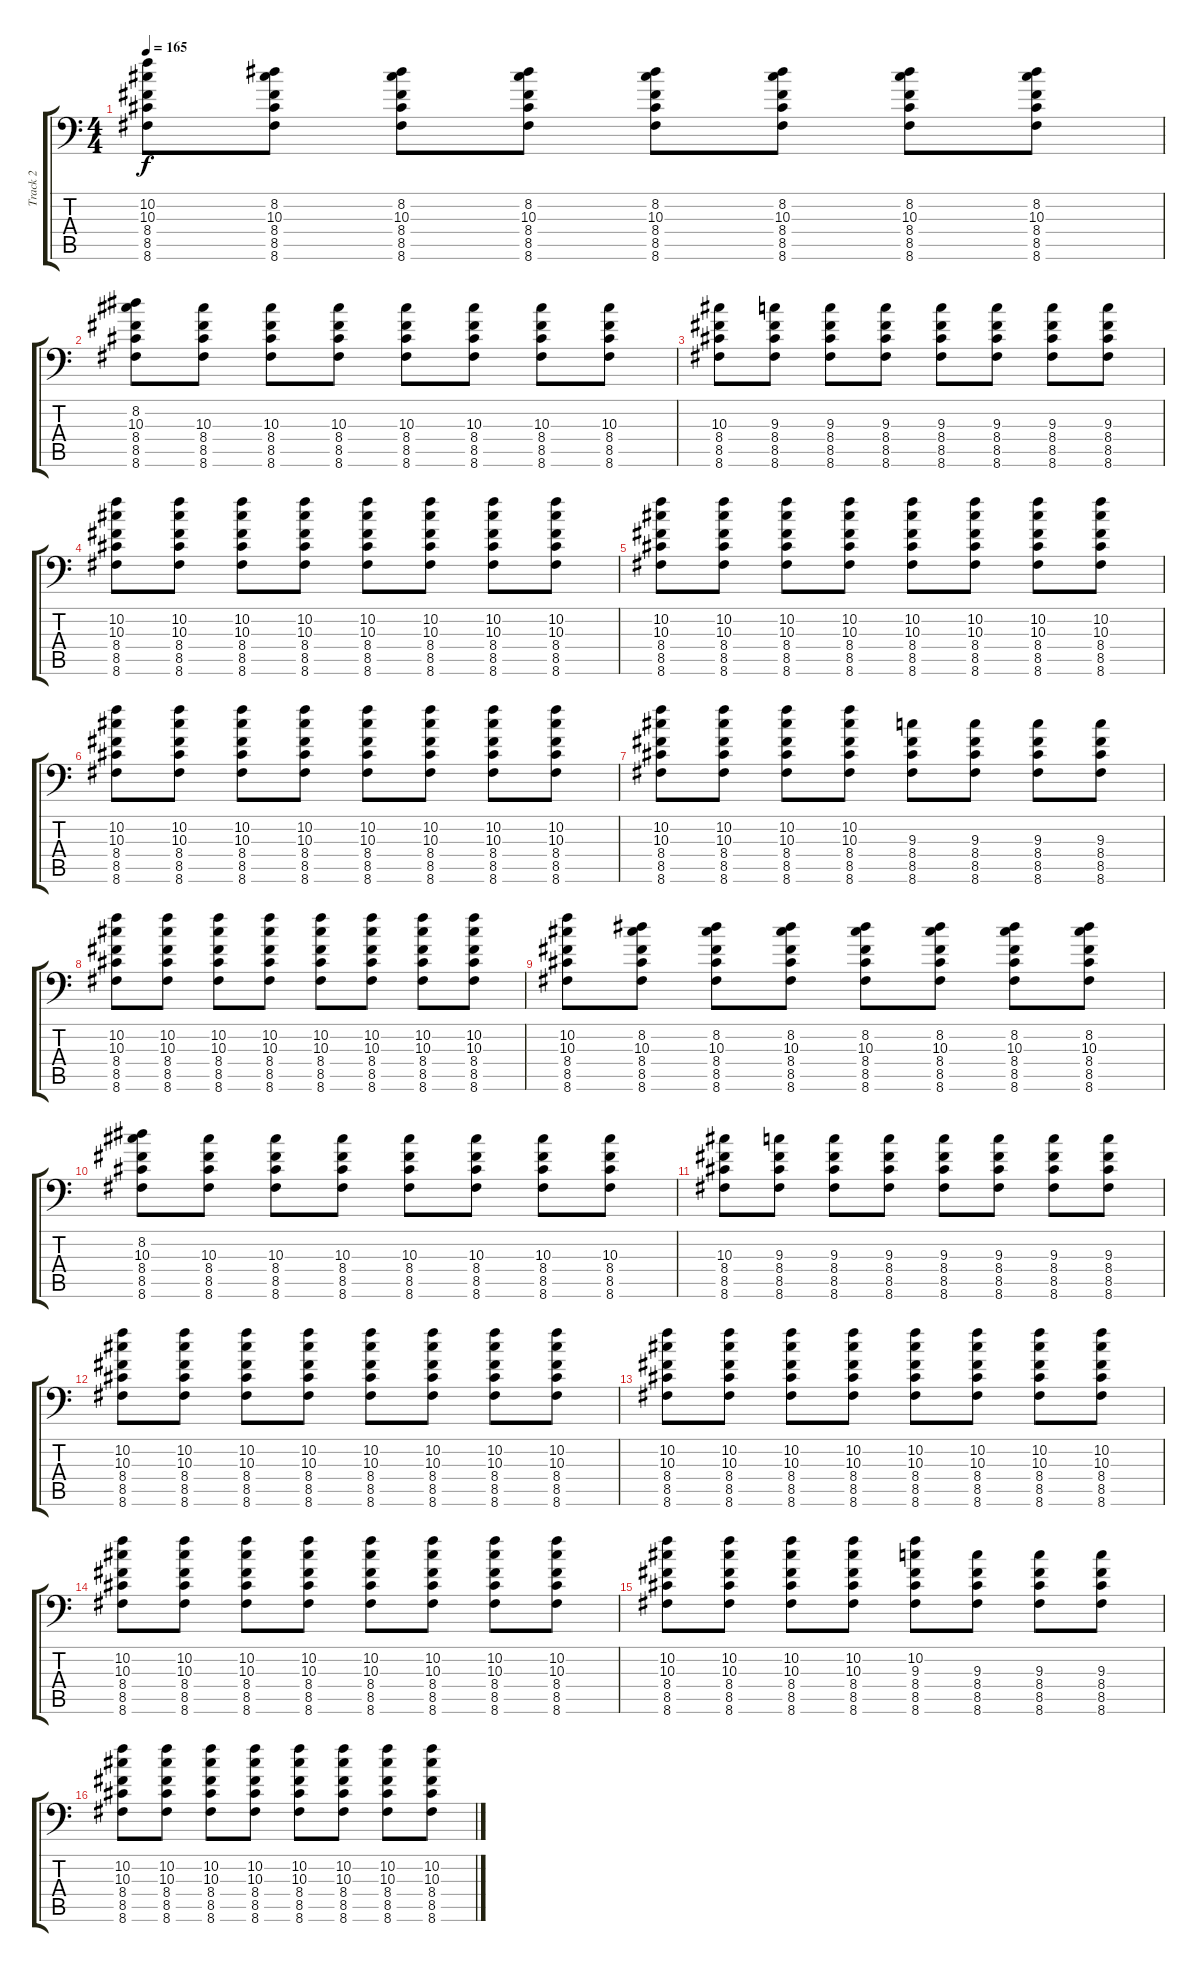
\track ("Track 2" "Track 2") {instrument distortionguitar}
\staff {score tabs}
\tuning (C4 G3 Eb3 Bb2 F2 Bb1) {hide}
\ts (4 4)
\tempo 165
\clef f4
\ks c
(10.2 10.3 8.4 8.5 8.6).8{dy f} (8.2 10.3 8.4 8.5 8.6).8 (8.2 10.3 8.4 8.5 8.6).8 (8.2 10.3 8.4 8.5 8.6).8 (8.2 10.3 8.4 8.5 8.6).8 (8.2 10.3 8.4 8.5 8.6).8 (8.2 10.3 8.4 8.5 8.6).8 (8.2 10.3 8.4 8.5 8.6).8 |
(8.2 10.3 8.4 8.5 8.6).8 (10.3 8.4 8.5 8.6).8 (10.3 8.4 8.5 8.6).8 (10.3 8.4 8.5 8.6).8 (10.3 8.4 8.5 8.6).8 (10.3 8.4 8.5 8.6).8 (10.3 8.4 8.5 8.6).8 (10.3 8.4 8.5 8.6).8 |
(10.3 8.4 8.5 8.6).8 (9.3 8.4 8.5 8.6).8 (9.3 8.4 8.5 8.6).8 (9.3 8.4 8.5 8.6).8 (9.3 8.4 8.5 8.6).8 (9.3 8.4 8.5 8.6).8 (9.3 8.4 8.5 8.6).8 (9.3 8.4 8.5 8.6).8 |
(10.2 10.3 8.4 8.5 8.6).8 (10.2 10.3 8.4 8.5 8.6).8 (10.2 10.3 8.4 8.5 8.6).8 (10.2 10.3 8.4 8.5 8.6).8 (10.2 10.3 8.4 8.5 8.6).8 (10.2 10.3 8.4 8.5 8.6).8 (10.2 10.3 8.4 8.5 8.6).8 (10.2 10.3 8.4 8.5 8.6).8 |
(10.2 10.3 8.4 8.5 8.6).8 (10.2 10.3 8.4 8.5 8.6).8 (10.2 10.3 8.4 8.5 8.6).8 (10.2 10.3 8.4 8.5 8.6).8 (10.2 10.3 8.4 8.5 8.6).8 (10.2 10.3 8.4 8.5 8.6).8 (10.2 10.3 8.4 8.5 8.6).8 (10.2 10.3 8.4 8.5 8.6).8 |
(10.2 10.3 8.4 8.5 8.6).8 (10.2 10.3 8.4 8.5 8.6).8 (10.2 10.3 8.4 8.5 8.6).8 (10.2 10.3 8.4 8.5 8.6).8 (10.2 10.3 8.4 8.5 8.6).8 (10.2 10.3 8.4 8.5 8.6).8 (10.2 10.3 8.4 8.5 8.6).8 (10.2 10.3 8.4 8.5 8.6).8 |
(10.2 10.3 8.4 8.5 8.6).8 (10.2 10.3 8.4 8.5 8.6).8 (10.2 10.3 8.4 8.5 8.6).8 (10.2 10.3 8.4 8.5 8.6).8 (9.3 8.4 8.5 8.6).8 (9.3 8.4 8.5 8.6).8 (9.3 8.4 8.5 8.6).8 (9.3 8.4 8.5 8.6).8 |
(10.2 10.3 8.4 8.5 8.6).8 (10.2 10.3 8.4 8.5 8.6).8 (10.2 10.3 8.4 8.5 8.6).8 (10.2 10.3 8.4 8.5 8.6).8 (10.2 10.3 8.4 8.5 8.6).8 (10.2 10.3 8.4 8.5 8.6).8 (10.2 10.3 8.4 8.5 8.6).8 (10.2 10.3 8.4 8.5 8.6).8 |
(10.2 10.3 8.4 8.5 8.6).8 (8.2 10.3 8.4 8.5 8.6).8 (8.2 10.3 8.4 8.5 8.6).8 (8.2 10.3 8.4 8.5 8.6).8 (8.2 10.3 8.4 8.5 8.6).8 (8.2 10.3 8.4 8.5 8.6).8 (8.2 10.3 8.4 8.5 8.6).8 (8.2 10.3 8.4 8.5 8.6).8 |
(8.2 10.3 8.4 8.5 8.6).8 (10.3 8.4 8.5 8.6).8 (10.3 8.4 8.5 8.6).8 (10.3 8.4 8.5 8.6).8 (10.3 8.4 8.5 8.6).8 (10.3 8.4 8.5 8.6).8 (10.3 8.4 8.5 8.6).8 (10.3 8.4 8.5 8.6).8 |
(10.3 8.4 8.5 8.6).8 (9.3 8.4 8.5 8.6).8 (9.3 8.4 8.5 8.6).8 (9.3 8.4 8.5 8.6).8 (9.3 8.4 8.5 8.6).8 (9.3 8.4 8.5 8.6).8 (9.3 8.4 8.5 8.6).8 (9.3 8.4 8.5 8.6).8 |
(10.2 10.3 8.4 8.5 8.6).8 (10.2 10.3 8.4 8.5 8.6).8 (10.2 10.3 8.4 8.5 8.6).8 (10.2 10.3 8.4 8.5 8.6).8 (10.2 10.3 8.4 8.5 8.6).8 (10.2 10.3 8.4 8.5 8.6).8 (10.2 10.3 8.4 8.5 8.6).8 (10.2 10.3 8.4 8.5 8.6).8 |
(10.2 10.3 8.4 8.5 8.6).8 (10.2 10.3 8.4 8.5 8.6).8 (10.2 10.3 8.4 8.5 8.6).8 (10.2 10.3 8.4 8.5 8.6).8 (10.2 10.3 8.4 8.5 8.6).8 (10.2 10.3 8.4 8.5 8.6).8 (10.2 10.3 8.4 8.5 8.6).8 (10.2 10.3 8.4 8.5 8.6).8 |
(10.2 10.3 8.4 8.5 8.6).8 (10.2 10.3 8.4 8.5 8.6).8 (10.2 10.3 8.4 8.5 8.6).8 (10.2 10.3 8.4 8.5 8.6).8 (10.2 10.3 8.4 8.5 8.6).8 (10.2 10.3 8.4 8.5 8.6).8 (10.2 10.3 8.4 8.5 8.6).8 (10.2 10.3 8.4 8.5 8.6).8 |
(10.2 10.3 8.4 8.5 8.6).8 (10.2 10.3 8.4 8.5 8.6).8 (10.2 10.3 8.4 8.5 8.6).8 (10.2 10.3 8.4 8.5 8.6).8 (10.2 9.3 8.4 8.5 8.6).8 (9.3 8.4 8.5 8.6).8 (9.3 8.4 8.5 8.6).8 (9.3 8.4 8.5 8.6).8 |
(10.2 10.3 8.4 8.5 8.6).8 (10.2 10.3 8.4 8.5 8.6).8 (10.2 10.3 8.4 8.5 8.6).8 (10.2 10.3 8.4 8.5 8.6).8 (10.2 10.3 8.4 8.5 8.6).8 (10.2 10.3 8.4 8.5 8.6).8 (10.2 10.3 8.4 8.5 8.6).8 (10.2 10.3 8.4 8.5 8.6).8
